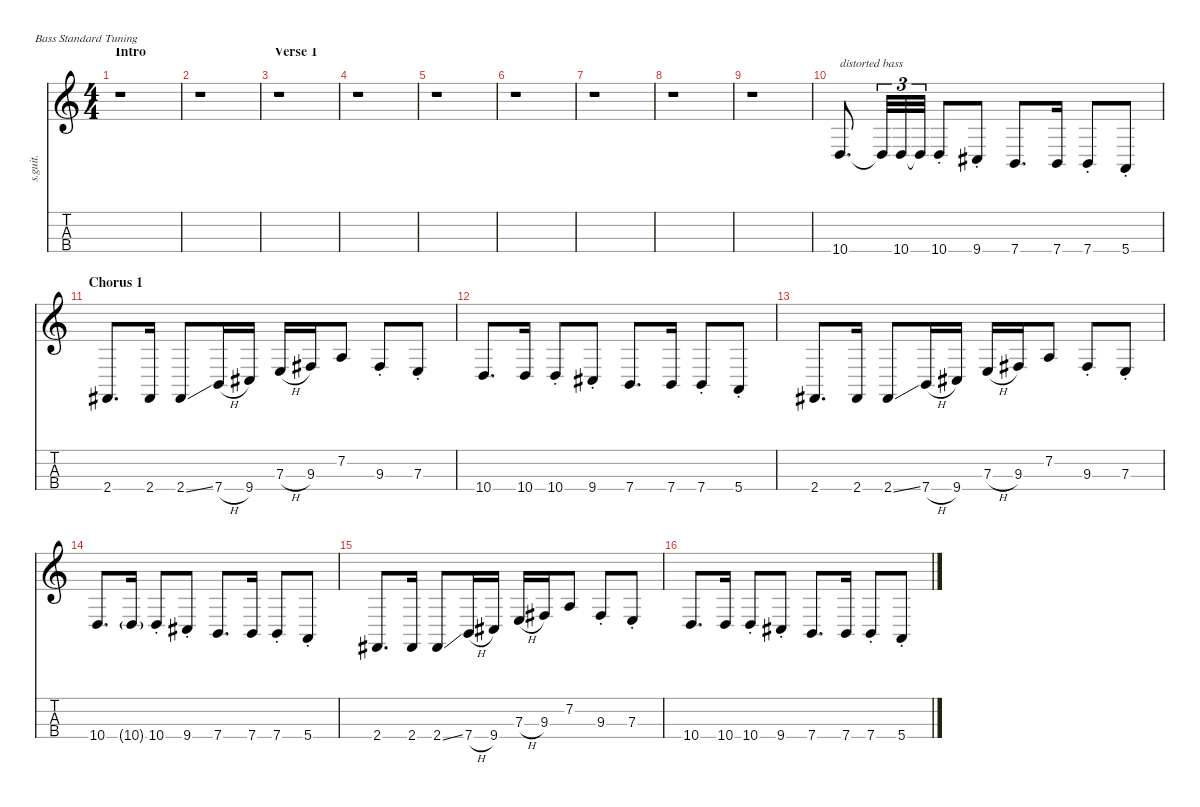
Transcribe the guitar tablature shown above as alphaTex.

\defaultSystemsLayout 4
\hideDynamics
\bracketExtendMode nobrackets
\track ("Nick O'Malley" "s.guit.") {instrument electricbasspick}
\staff {score tabs}
\tuning (G2 D2 A1 E1)
\ts (4 4)
\beaming (8 2 2 2 2)
\section ("" "Intro")
\tempo (97 hide)
\clef g2
\ks c
r.1{dy f instrument electricbasspick} |
r.1 |
\section ("" "Verse 1")
r.1 |
r.1 |
r.1 |
r.1 |
r.1 |
r.1 |
r.1 |
10.4.8{d txt "distorted bass" lyrics (0 "") lyrics (1 "") lyrics (2 "") lyrics (3 "") lyrics (4 "")} 10.4{t}.32{tu (3 2) lyrics (0 "") lyrics (1 "") lyrics (2 "") lyrics (3 "") lyrics (4 "")} 10.4.32{tu (3 2) lyrics (0 "") lyrics (1 "") lyrics (2 "") lyrics (3 "") lyrics (4 "")} 10.4{t}.32{tu (3 2) lyrics (0 "") lyrics (1 "") lyrics (2 "") lyrics (3 "") lyrics (4 "")} 10.4{st}.8{lyrics (0 "") lyrics (1 "") lyrics (2 "") lyrics (3 "") lyrics (4 "")} 9.4{st acc #}.8{lyrics (0 "") lyrics (1 "") lyrics (2 "") lyrics (3 "") lyrics (4 "")} 7.4.8{d lyrics (0 "") lyrics (1 "") lyrics (2 "") lyrics (3 "") lyrics (4 "")} 7.4.16{lyrics (0 "") lyrics (1 "") lyrics (2 "") lyrics (3 "") lyrics (4 "")} 7.4{st}.8{lyrics (0 "") lyrics (1 "") lyrics (2 "") lyrics (3 "") lyrics (4 "")} 5.4{st}.8{lyrics (0 "") lyrics (1 "") lyrics (2 "") lyrics (3 "") lyrics (4 "")} |
\section ("" "Chorus 1")
2.4{acc #}.8{d lyrics (0 "") lyrics (1 "") lyrics (2 "") lyrics (3 "") lyrics (4 "")} 2.4{acc #}.16{lyrics (0 "") lyrics (1 "") lyrics (2 "") lyrics (3 "") lyrics (4 "")} 2.4{ss acc #}.8{lyrics (0 "") lyrics (1 "") lyrics (2 "") lyrics (3 "") lyrics (4 "")} 7.4{h}.16{lyrics (0 "") lyrics (1 "") lyrics (2 "") lyrics (3 "") lyrics (4 "")} 9.4{acc #}.16{lyrics (0 "") lyrics (1 "") lyrics (2 "") lyrics (3 "") lyrics (4 "")} 7.3{h}.16{lyrics (0 "") lyrics (1 "") lyrics (2 "") lyrics (3 "") lyrics (4 "")} 9.3{acc #}.16{lyrics (0 "") lyrics (1 "") lyrics (2 "") lyrics (3 "") lyrics (4 "")} 7.2.8{lyrics (0 "") lyrics (1 "") lyrics (2 "") lyrics (3 "") lyrics (4 "")} 9.3{st acc #}.8{lyrics (0 "") lyrics (1 "") lyrics (2 "") lyrics (3 "") lyrics (4 "")} 7.3{st}.8{lyrics (0 "") lyrics (1 "") lyrics (2 "") lyrics (3 "") lyrics (4 "")} |
10.4.8{d lyrics (0 "") lyrics (1 "") lyrics (2 "") lyrics (3 "") lyrics (4 "")} 10.4.16{lyrics (0 "") lyrics (1 "") lyrics (2 "") lyrics (3 "") lyrics (4 "")} 10.4{st}.8{lyrics (0 "") lyrics (1 "") lyrics (2 "") lyrics (3 "") lyrics (4 "")} 9.4{st acc #}.8{lyrics (0 "") lyrics (1 "") lyrics (2 "") lyrics (3 "") lyrics (4 "")} 7.4.8{d lyrics (0 "") lyrics (1 "") lyrics (2 "") lyrics (3 "") lyrics (4 "")} 7.4.16{lyrics (0 "") lyrics (1 "") lyrics (2 "") lyrics (3 "") lyrics (4 "")} 7.4{st}.8{lyrics (0 "") lyrics (1 "") lyrics (2 "") lyrics (3 "") lyrics (4 "")} 5.4{st}.8{lyrics (0 "") lyrics (1 "") lyrics (2 "") lyrics (3 "") lyrics (4 "")} |
2.4{acc #}.8{d lyrics (0 "") lyrics (1 "") lyrics (2 "") lyrics (3 "") lyrics (4 "")} 2.4{acc #}.16{lyrics (0 "") lyrics (1 "") lyrics (2 "") lyrics (3 "") lyrics (4 "")} 2.4{ss acc #}.8{lyrics (0 "") lyrics (1 "") lyrics (2 "") lyrics (3 "") lyrics (4 "")} 7.4{h}.16{lyrics (0 "") lyrics (1 "") lyrics (2 "") lyrics (3 "") lyrics (4 "")} 9.4{acc #}.16{lyrics (0 "") lyrics (1 "") lyrics (2 "") lyrics (3 "") lyrics (4 "")} 7.3{h}.16{lyrics (0 "") lyrics (1 "") lyrics (2 "") lyrics (3 "") lyrics (4 "")} 9.3{acc #}.16{lyrics (0 "") lyrics (1 "") lyrics (2 "") lyrics (3 "") lyrics (4 "")} 7.2.8{lyrics (0 "") lyrics (1 "") lyrics (2 "") lyrics (3 "") lyrics (4 "")} 9.3{st acc #}.8{lyrics (0 "") lyrics (1 "") lyrics (2 "") lyrics (3 "") lyrics (4 "")} 7.3{st}.8{lyrics (0 "") lyrics (1 "") lyrics (2 "") lyrics (3 "") lyrics (4 "")} |
10.4.8{d lyrics (0 "") lyrics (1 "") lyrics (2 "") lyrics (3 "") lyrics (4 "")} 10.4{g}.16{lyrics (0 "") lyrics (1 "") lyrics (2 "") lyrics (3 "") lyrics (4 "") dy mp} 10.4{st}.8{lyrics (0 "") lyrics (1 "") lyrics (2 "") lyrics (3 "") lyrics (4 "") dy f} 9.4{st acc #}.8{lyrics (0 "") lyrics (1 "") lyrics (2 "") lyrics (3 "") lyrics (4 "")} 7.4.8{d lyrics (0 "") lyrics (1 "") lyrics (2 "") lyrics (3 "") lyrics (4 "")} 7.4.16{lyrics (0 "") lyrics (1 "") lyrics (2 "") lyrics (3 "") lyrics (4 "")} 7.4{st}.8{lyrics (0 "") lyrics (1 "") lyrics (2 "") lyrics (3 "") lyrics (4 "")} 5.4{st}.8{lyrics (0 "") lyrics (1 "") lyrics (2 "") lyrics (3 "") lyrics (4 "")} |
2.4{acc #}.8{d lyrics (0 "") lyrics (1 "") lyrics (2 "") lyrics (3 "") lyrics (4 "")} 2.4{acc #}.16{lyrics (0 "") lyrics (1 "") lyrics (2 "") lyrics (3 "") lyrics (4 "")} 2.4{ss acc #}.8{lyrics (0 "") lyrics (1 "") lyrics (2 "") lyrics (3 "") lyrics (4 "")} 7.4{h}.16{lyrics (0 "") lyrics (1 "") lyrics (2 "") lyrics (3 "") lyrics (4 "")} 9.4{acc #}.16{lyrics (0 "") lyrics (1 "") lyrics (2 "") lyrics (3 "") lyrics (4 "")} 7.3{h}.16{lyrics (0 "") lyrics (1 "") lyrics (2 "") lyrics (3 "") lyrics (4 "")} 9.3{acc #}.16{lyrics (0 "") lyrics (1 "") lyrics (2 "") lyrics (3 "") lyrics (4 "")} 7.2.8{lyrics (0 "") lyrics (1 "") lyrics (2 "") lyrics (3 "") lyrics (4 "")} 9.3{st acc #}.8{lyrics (0 "") lyrics (1 "") lyrics (2 "") lyrics (3 "") lyrics (4 "")} 7.3{st}.8{lyrics (0 "") lyrics (1 "") lyrics (2 "") lyrics (3 "") lyrics (4 "")} |
10.4.8{d lyrics (0 "") lyrics (1 "") lyrics (2 "") lyrics (3 "") lyrics (4 "")} 10.4.16{lyrics (0 "") lyrics (1 "") lyrics (2 "") lyrics (3 "") lyrics (4 "")} 10.4{st}.8{lyrics (0 "") lyrics (1 "") lyrics (2 "") lyrics (3 "") lyrics (4 "")} 9.4{st acc #}.8{lyrics (0 "") lyrics (1 "") lyrics (2 "") lyrics (3 "") lyrics (4 "")} 7.4.8{d lyrics (0 "") lyrics (1 "") lyrics (2 "") lyrics (3 "") lyrics (4 "")} 7.4.16{lyrics (0 "") lyrics (1 "") lyrics (2 "") lyrics (3 "") lyrics (4 "")} 7.4{st}.8{lyrics (0 "") lyrics (1 "") lyrics (2 "") lyrics (3 "") lyrics (4 "")} 5.4{st}.8{lyrics (0 "") lyrics (1 "") lyrics (2 "") lyrics (3 "") lyrics (4 "")}
